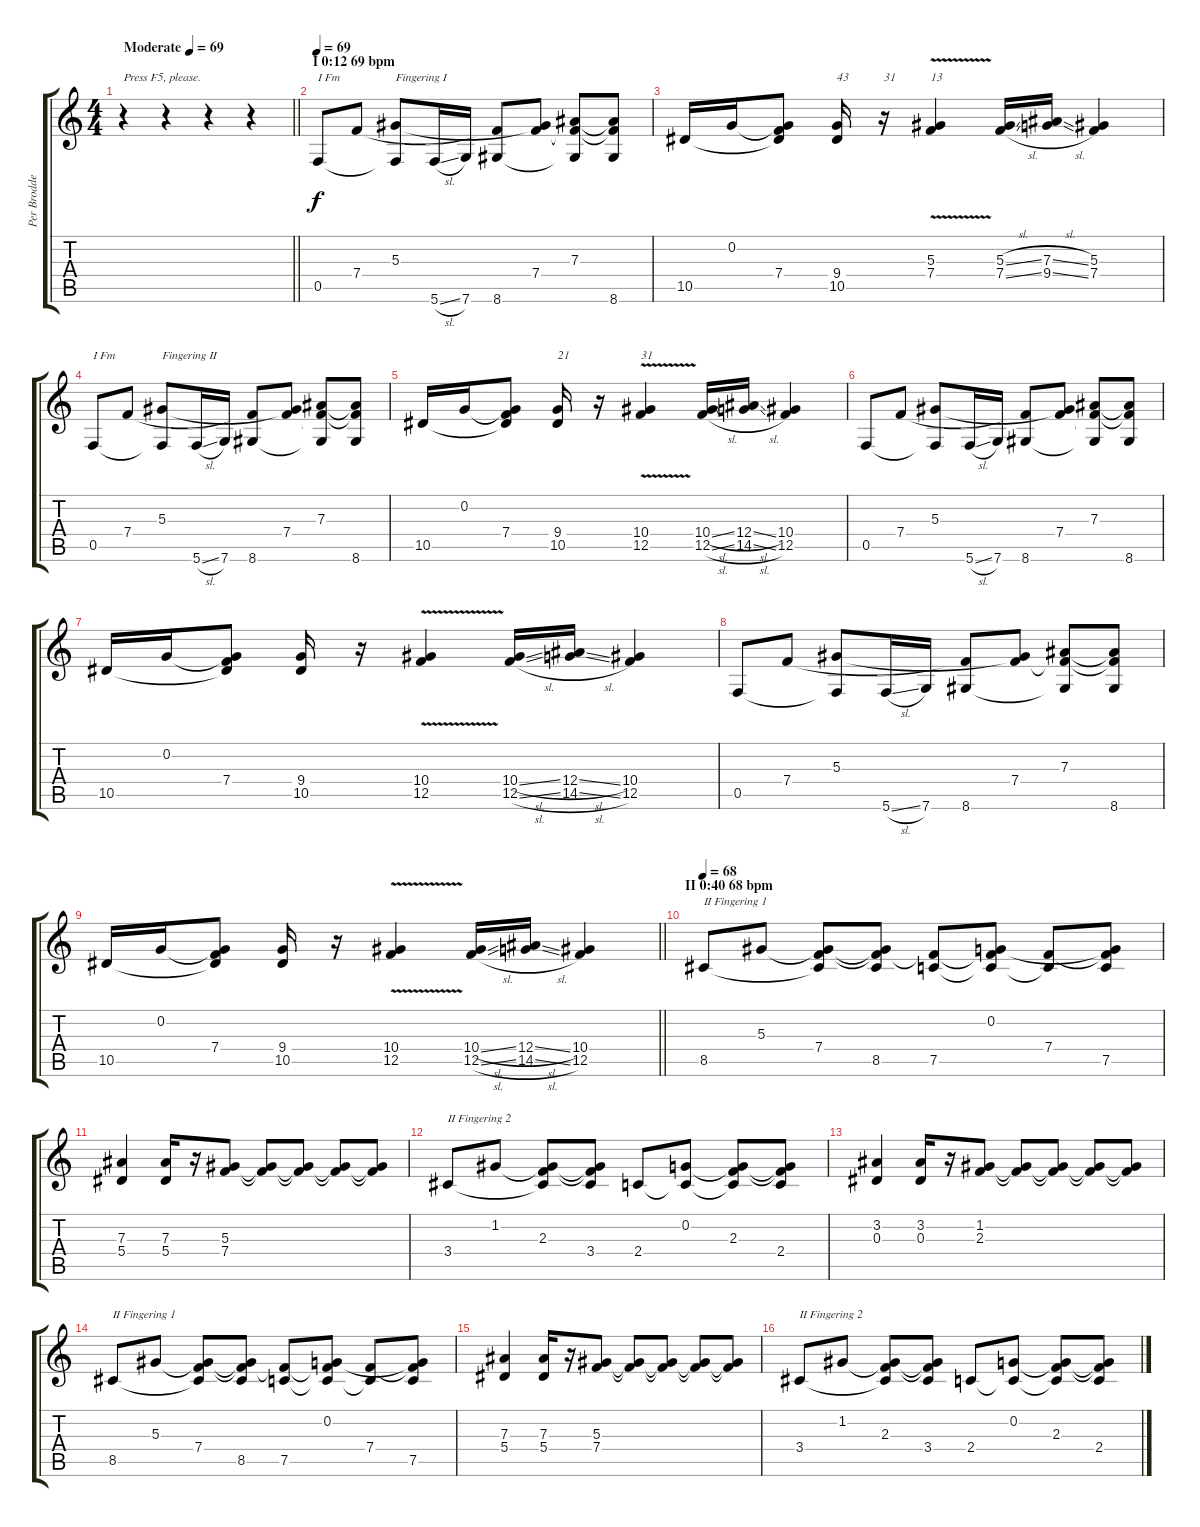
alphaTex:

\track ("Per Broddesson (Guitar) C-Tuning" "Per Brodde") {instrument acousticguitarsteel}
\staff {score tabs}
\tuning (C4 G3 Eb3 Bb2 F2 C2) {hide}
\ts (4 4)
\tempo (69 "Moderate")
\clef g2
\barLineRight lightlight
\ks c
r.4{txt "Press F5, please." dy f instrument acousticguitarsteel} r.4 r.4 r.4 |
\section ("" "I 0:12 69 bpm")
\tempo 69
0.5.8{txt "I Fm"} 7.4.8 (5.3 0.5{t}).8{txt "Fingering I"} 5.6{sl}.16 7.6.16 (7.4{t} 8.6).8 (5.3{t} 7.4).8 (7.3 7.4{t} 8.6{t}).8 (7.3{t} 7.4{t} 8.6).8 |
10.5.16 0.2.16 (0.2{t} 7.4 10.5{t}).8 (9.4 10.5).16{txt "43"} r.16{txt "31"} (5.3{v} 7.4{v}).4{txt "13"} (5.3{sl} 7.4{sl}).16 (7.3{sl} 9.4{sl}).16 (5.3 7.4).4 |
0.5.8{txt "I Fm"} 7.4.8 (5.3 0.5{t}).8{txt "Fingering II"} 5.6{sl}.16 7.6.16 (7.4{t} 8.6).8 (5.3{t} 7.4).8 (7.3 7.4{t} 8.6{t}).8 (7.3{t} 7.4{t} 8.6).8 |
10.5.16 0.2.16 (0.2{t} 7.4 10.5{t}).8 (9.4 10.5).16{txt "21"} r.16 (10.4{v} 12.5{v}).4{txt "31"} (10.4{sl} 12.5{sl}).16 (12.4{sl} 14.5{sl}).16 (10.4 12.5).4 |
0.5.8 7.4.8 (5.3 0.5{t}).8 5.6{sl}.16 7.6.16 (7.4{t} 8.6).8 (5.3{t} 7.4).8 (7.3 7.4{t} 8.6{t}).8 (7.3{t} 7.4{t} 8.6).8 |
10.5.16 0.2.16 (0.2{t} 7.4 10.5{t}).8 (9.4 10.5).16 r.16 (10.4{v} 12.5{v}).4 (10.4{sl} 12.5{sl}).16 (12.4{sl} 14.5{sl}).16 (10.4 12.5).4 |
0.5.8 7.4.8 (5.3 0.5{t}).8 5.6{sl}.16 7.6.16 (7.4{t} 8.6).8 (5.3{t} 7.4).8 (7.3 7.4{t} 8.6{t}).8 (7.3{t} 7.4{t} 8.6).8 |
\barLineRight lightlight
10.5.16 0.2.16 (0.2{t} 7.4 10.5{t}).8 (9.4 10.5).16 r.16 (10.4{v} 12.5{v}).4 (10.4{sl} 12.5{sl}).16 (12.4{sl} 14.5{sl}).16 (10.4 12.5).4 |
\section ("" "II 0:40 68 bpm")
\tempo 68
8.5.8{txt "II Fingering 1"} 5.3.8 (5.3{t} 7.4 8.5{t}).8 (5.3{t} 7.4{t} 8.5).8 (7.4{t} 7.5).8 (0.2 7.4{t} 7.5{t}).8 (7.4 7.5{t}).8 (0.2{t} 7.4{t} 7.5).8 |
(7.3 5.4).4 (7.3 5.4).16 r.16 (5.3 7.4).8 (5.3{t} 7.4{t}).8 (5.3{t} 7.4{t}).8 (5.3{t} 7.4{t}).8 (5.3{t} 7.4{t}).8 |
3.4.8{txt "II Fingering 2"} 1.2.8 (1.2{t} 2.3 3.4{t}).8 (1.2{t} 2.3{t} 3.4).8 2.4.8 (0.2 2.4{t}).8 (0.2{t} 2.3 2.4{t}).8 (0.2{t} 2.3{t} 2.4).8 |
(3.2 0.3).4 (3.2 0.3).16 r.16 (1.2 2.3).8 (1.2{t} 2.3{t}).8 (1.2{t} 2.3{t}).8 (1.2{t} 2.3{t}).8 (1.2{t} 2.3{t}).8 |
8.5.8{txt "II Fingering 1"} 5.3.8 (5.3{t} 7.4 8.5{t}).8 (5.3{t} 7.4{t} 8.5).8 (7.4{t} 7.5).8 (0.2 7.4{t} 7.5{t}).8 (7.4 7.5{t}).8 (0.2{t} 7.4{t} 7.5).8 |
(7.3 5.4).4 (7.3 5.4).16 r.16 (5.3 7.4).8 (5.3{t} 7.4{t}).8 (5.3{t} 7.4{t}).8 (5.3{t} 7.4{t}).8 (5.3{t} 7.4{t}).8 |
3.4.8{txt "II Fingering 2"} 1.2.8 (1.2{t} 2.3 3.4{t}).8 (1.2{t} 2.3{t} 3.4).8 2.4.8 (0.2 2.4{t}).8 (0.2{t} 2.3 2.4{t}).8 (0.2{t} 2.3{t} 2.4).8
